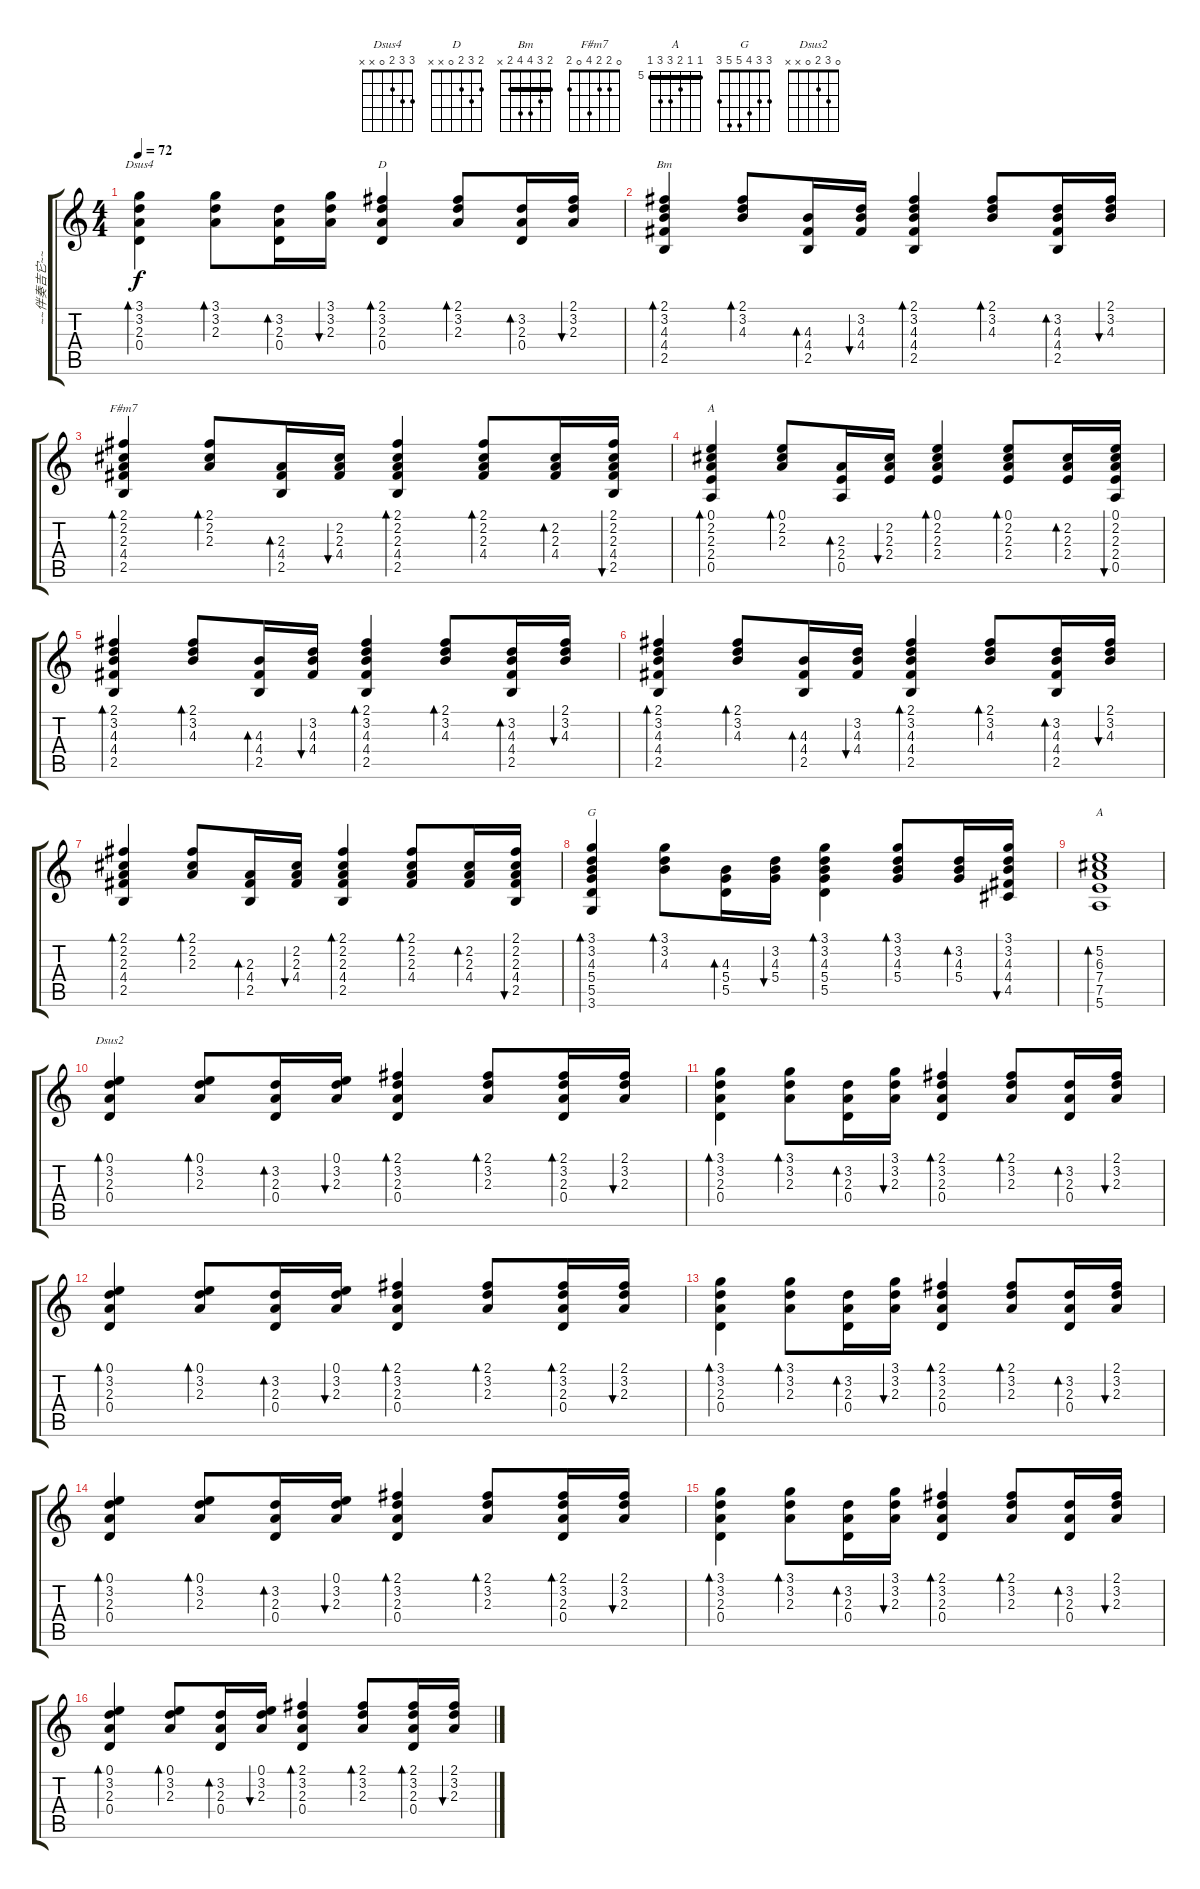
\track ("~~伴奏吉它~~" "~~伴奏吉它~~") {instrument acousticguitarsteel}
\staff {score tabs}
\tuning (E4 B3 G3 D3 A2 E2) {hide}
\chord ("Dsus4" 3 3 2 0 x x)
\chord ("D" 2 3 2 0 x x)
\chord ("Bm" 2 3 4 4 2 x) {barre 2}
\chord ("F#m7" 0 2 2 4 0 2)
\chord ("A" 0 2 2 2 0 x)
\chord ("G" 3 3 4 5 5 3)
\chord ("A" 5 5 6 7 7 5) {firstfret 5 barre 5}
\chord ("Dsus2" 0 3 2 0 x x)
\ts (4 4)
\tempo 72
\clef g2
\ks c
(3.1 3.2 2.3 0.4).4{bd 30 ch "Dsus4" dy f} (3.1 3.2 2.3).8{bd 30} (3.2 2.3 0.4).16{bd 30} (3.1 3.2 2.3).16{bu 30} (2.1 3.2 2.3 0.4).4{bd 30 ch "D"} (2.1 3.2 2.3).8{bd 30} (3.2 2.3 0.4).16{bd 30} (2.1 3.2 2.3).16{bu 30} |
(2.1 3.2 4.3 4.4 2.5).4{bd 30 ch "Bm"} (2.1 3.2 4.3).8{bd 30} (4.3 4.4 2.5).16{bd 30} (3.2 4.3 4.4).16{bu 30} (2.1 3.2 4.3 4.4 2.5).4{bd 30} (2.1 3.2 4.3).8{bd 30} (3.2 4.3 4.4 2.5).16{bd 30} (2.1 3.2 4.3).16{bu 30} |
(2.1 2.2 2.3 4.4 2.5).4{bd 30 ch "F#m7"} (2.1 2.2 2.3).8{bd 30} (2.3 4.4 2.5).16{bd 30} (2.2 2.3 4.4).16{bu 30} (2.1 2.2 2.3 4.4 2.5).4{bd 30} (2.1 2.2 2.3 4.4).8{bd 30} (2.2 2.3 4.4).16{bd 30} (2.1 2.2 2.3 4.4 2.5).16{bu 30} |
(0.1 2.2 2.3 2.4 0.5).4{bd 30 ch "A"} (0.1 2.2 2.3).8{bd 30} (2.3 2.4 0.5).16{bd 30} (2.2 2.3 2.4).16{bu 30} (0.1 2.2 2.3 2.4).4{bd 30} (0.1 2.2 2.3 2.4).8{bd 30} (2.2 2.3 2.4).16{bd 30} (0.1 2.2 2.3 2.4 0.5).16{bu 30} |
(2.1 3.2 4.3 4.4 2.5).4{bd 30} (2.1 3.2 4.3).8{bd 30} (4.3 4.4 2.5).16{bd 30} (3.2 4.3 4.4).16{bu 30} (2.1 3.2 4.3 4.4 2.5).4{bd 30} (2.1 3.2 4.3).8{bd 30} (3.2 4.3 4.4 2.5).16{bd 30} (2.1 3.2 4.3).16{bu 30} |
(2.1 3.2 4.3 4.4 2.5).4{bd 30} (2.1 3.2 4.3).8{bd 30} (4.3 4.4 2.5).16{bd 30} (3.2 4.3 4.4).16{bu 30} (2.1 3.2 4.3 4.4 2.5).4{bd 30} (2.1 3.2 4.3).8{bd 30} (3.2 4.3 4.4 2.5).16{bd 30} (2.1 3.2 4.3).16{bu 30} |
(2.1 2.2 2.3 4.4 2.5).4{bd 30} (2.1 2.2 2.3).8{bd 30} (2.3 4.4 2.5).16{bd 30} (2.2 2.3 4.4).16{bu 30} (2.1 2.2 2.3 4.4 2.5).4{bd 30} (2.1 2.2 2.3 4.4).8{bd 30} (2.2 2.3 4.4).16{bd 30} (2.1 2.2 2.3 4.4 2.5).16{bu 30} |
(3.1 3.2 4.3 5.4 5.5 3.6).4{bd 30 ch "G"} (3.1 3.2 4.3).8{bd 30} (4.3 5.4 5.5).16{bd 30} (3.2 4.3 5.4).16{bu 30} (3.1 3.2 4.3 5.4 5.5).4{bd 30} (3.1 3.2 4.3 5.4).8{bd 30} (3.2 4.3 5.4).16{bd 30} (3.1 3.2 4.3 4.4 4.5).16{bu 30} |
(5.2 6.3 7.4 7.5 5.6).1{bd 240 ch "A"} |
(0.1 3.2 2.3 0.4).4{bd 30 ch "Dsus2"} (0.1 3.2 2.3).8{bd 30} (3.2 2.3 0.4).16{bd 30} (0.1 3.2 2.3).16{bu 30} (2.1 3.2 2.3 0.4).4{bd 30} (2.1 3.2 2.3).8{bd 30} (2.1 3.2 2.3 0.4).16{bd 30} (2.1 3.2 2.3).16{bu 30} |
(3.1 3.2 2.3 0.4).4{bd 30} (3.1 3.2 2.3).8{bd 30} (3.2 2.3 0.4).16{bd 30} (3.1 3.2 2.3).16{bu 30} (2.1 3.2 2.3 0.4).4{bd 30} (2.1 3.2 2.3).8{bd 30} (3.2 2.3 0.4).16{bd 30} (2.1 3.2 2.3).16{bu 30} |
(0.1 3.2 2.3 0.4).4{bd 30} (0.1 3.2 2.3).8{bd 30} (3.2 2.3 0.4).16{bd 30} (0.1 3.2 2.3).16{bu 30} (2.1 3.2 2.3 0.4).4{bd 30} (2.1 3.2 2.3).8{bd 30} (2.1 3.2 2.3 0.4).16{bd 30} (2.1 3.2 2.3).16{bu 30} |
(3.1 3.2 2.3 0.4).4{bd 30} (3.1 3.2 2.3).8{bd 30} (3.2 2.3 0.4).16{bd 30} (3.1 3.2 2.3).16{bu 30} (2.1 3.2 2.3 0.4).4{bd 30} (2.1 3.2 2.3).8{bd 30} (3.2 2.3 0.4).16{bd 30} (2.1 3.2 2.3).16{bu 30} |
(0.1 3.2 2.3 0.4).4{bd 30} (0.1 3.2 2.3).8{bd 30} (3.2 2.3 0.4).16{bd 30} (0.1 3.2 2.3).16{bu 30} (2.1 3.2 2.3 0.4).4{bd 30} (2.1 3.2 2.3).8{bd 30} (2.1 3.2 2.3 0.4).16{bd 30} (2.1 3.2 2.3).16{bu 30} |
(3.1 3.2 2.3 0.4).4{bd 30} (3.1 3.2 2.3).8{bd 30} (3.2 2.3 0.4).16{bd 30} (3.1 3.2 2.3).16{bu 30} (2.1 3.2 2.3 0.4).4{bd 30} (2.1 3.2 2.3).8{bd 30} (3.2 2.3 0.4).16{bd 30} (2.1 3.2 2.3).16{bu 30} |
(0.1 3.2 2.3 0.4).4{bd 30} (0.1 3.2 2.3).8{bd 30} (3.2 2.3 0.4).16{bd 30} (0.1 3.2 2.3).16{bu 30} (2.1 3.2 2.3 0.4).4{bd 30} (2.1 3.2 2.3).8{bd 30} (2.1 3.2 2.3 0.4).16{bd 30} (2.1 3.2 2.3).16{bu 30}
